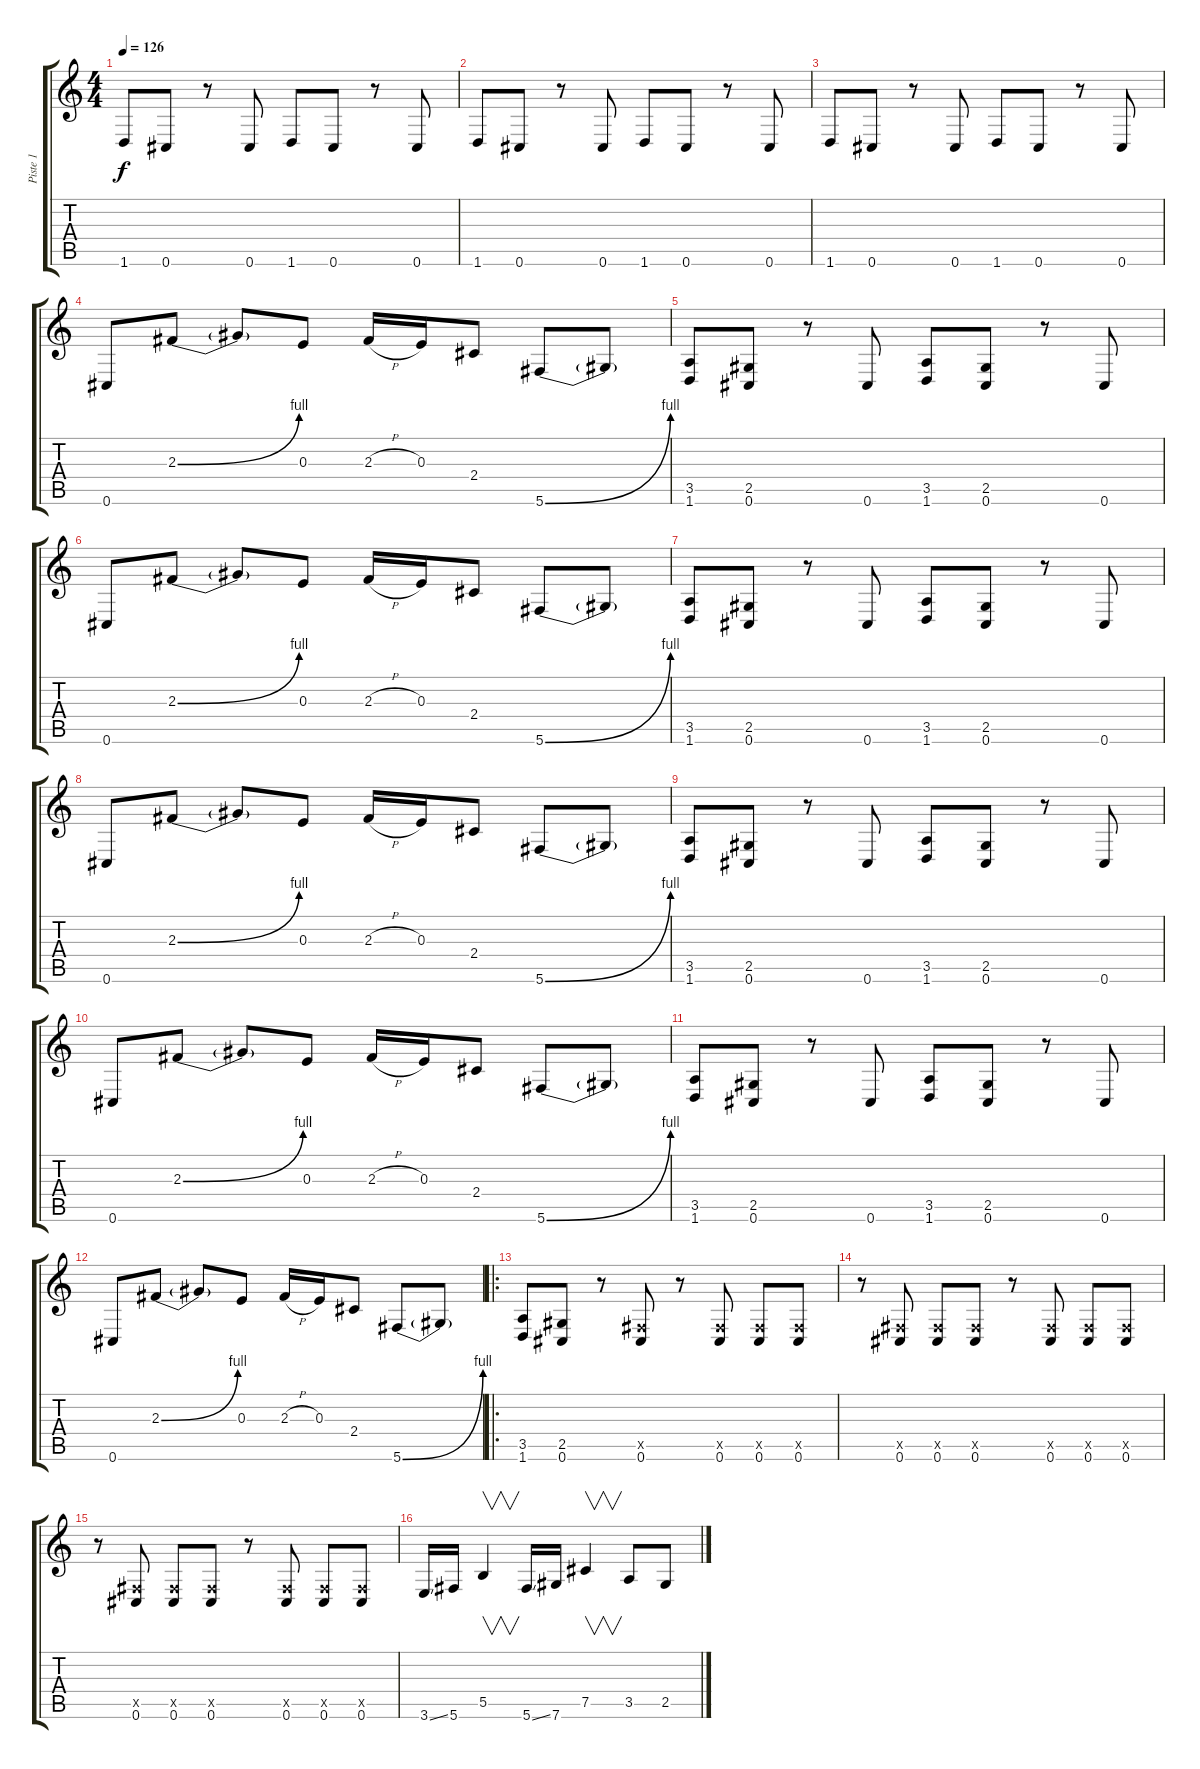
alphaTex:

\track ("Piste 1" "Piste 1") {instrument overdrivenguitar}
\staff {score tabs}
\tuning (Db4 Ab3 E3 B2 Gb2 Db2) {hide}
\ts (4 4)
\tempo 126
\clef g2
\ks c
1.6.8{dy f instrument overdrivenguitar} 0.6.8 r.8 0.6.8 1.6.8 0.6.8 r.8 0.6.8 |
1.6.8 0.6.8 r.8 0.6.8 1.6.8 0.6.8 r.8 0.6.8 |
1.6.8 0.6.8 r.8 0.6.8 1.6.8 0.6.8 r.8 0.6.8 |
0.6.8 2.3{be (bend 0 0 60 4)}.8 2.3{t}.8 0.3.8 2.3{h}.16 0.3.16 2.4.8 5.6{be (bend 0 0 60 4)}.8 5.6{t}.8 |
(3.5 1.6).8 (2.5 0.6).8 r.8 0.6.8 (3.5 1.6).8 (2.5 0.6).8 r.8 0.6.8 |
0.6.8 2.3{be (bend 0 0 60 4)}.8 2.3{t}.8 0.3.8 2.3{h}.16 0.3.16 2.4.8 5.6{be (bend 0 0 60 4)}.8 5.6{t}.8 |
(3.5 1.6).8 (2.5 0.6).8 r.8 0.6.8 (3.5 1.6).8 (2.5 0.6).8 r.8 0.6.8 |
0.6.8 2.3{be (bend 0 0 60 4)}.8 2.3{t}.8 0.3.8 2.3{h}.16 0.3.16 2.4.8 5.6{be (bend 0 0 60 4)}.8 5.6{t}.8 |
(3.5 1.6).8 (2.5 0.6).8 r.8 0.6.8 (3.5 1.6).8 (2.5 0.6).8 r.8 0.6.8 |
0.6.8 2.3{be (bend 0 0 60 4)}.8 2.3{t}.8 0.3.8 2.3{h}.16 0.3.16 2.4.8 5.6{be (bend 0 0 60 4)}.8 5.6{t}.8 |
(3.5 1.6).8 (2.5 0.6).8 r.8 0.6.8 (3.5 1.6).8 (2.5 0.6).8 r.8 0.6.8 |
0.6.8 2.3{be (bend 0 0 60 4)}.8 2.3{t}.8 0.3.8 2.3{h}.16 0.3.16 2.4.8 5.6{be (bend 0 0 60 4)}.8 5.6{t}.8 |
\ro
(3.5 1.6).8 (2.5 0.6).8 r.8 (0.5{x} 0.6).8 r.8 (0.5{x} 0.6).8 (0.5{x} 0.6).8 (0.5{x} 0.6).8 |
r.8 (0.5{x} 0.6).8 (0.5{x} 0.6).8 (0.5{x} 0.6).8 r.8 (0.5{x} 0.6).8 (0.5{x} 0.6).8 (0.5{x} 0.6).8 |
r.8 (0.5{x} 0.6).8 (0.5{x} 0.6).8 (0.5{x} 0.6).8 r.8 (0.5{x} 0.6).8 (0.5{x} 0.6).8 (0.5{x} 0.6).8 |
3.6{ss}.16 5.6.16 5.5.4{v} 5.6{ss}.16 7.6.16 7.5.4{v} 3.5.8 2.5.8
